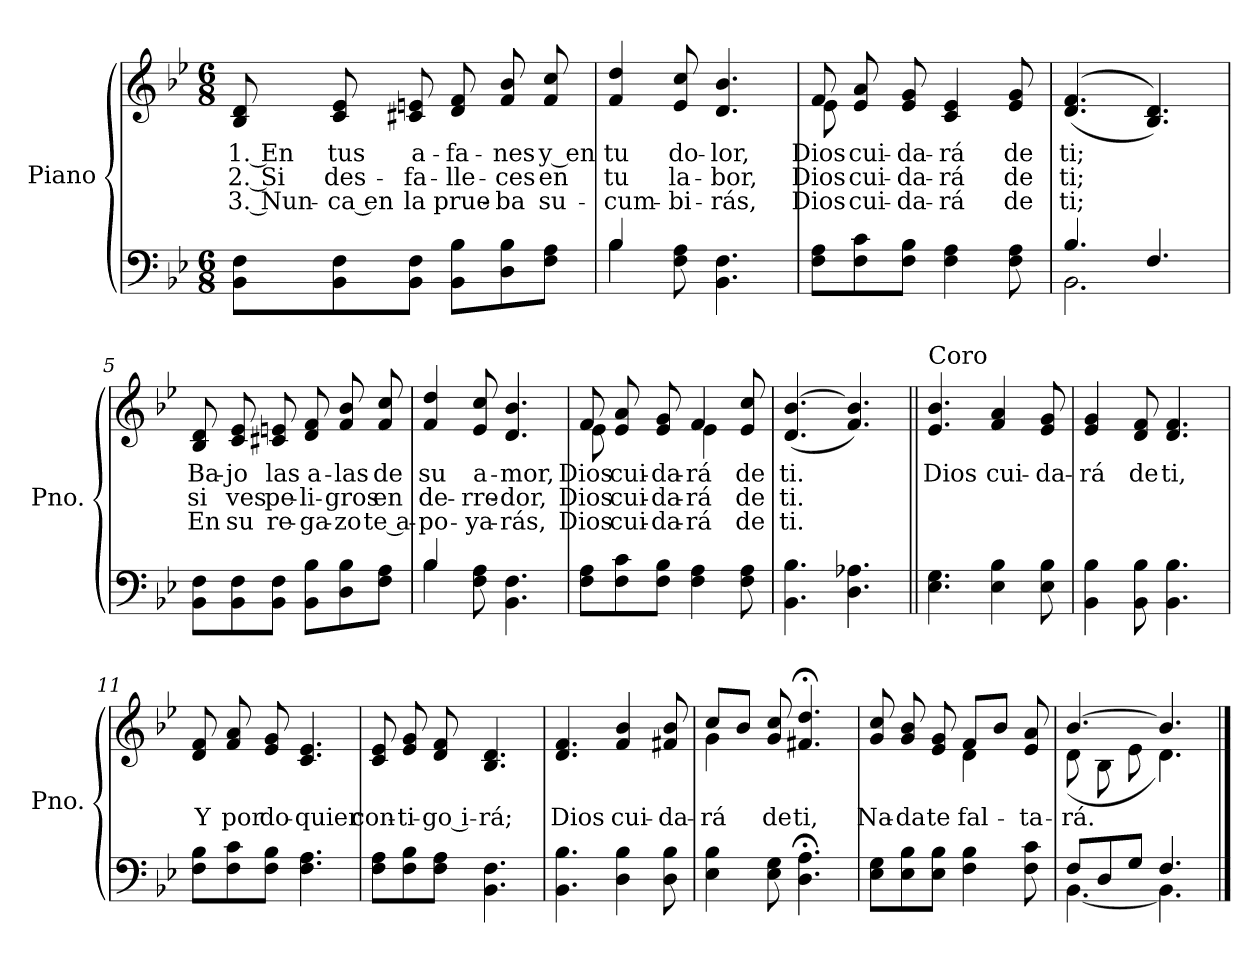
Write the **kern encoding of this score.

**kern	**kern	**text	**text	**text
*part1	*part1	*part1	*part1	*part1
*staff2	*staff1	*staff1	*staff1	*staff1
*I"Piano	*	*	*	*
*I'Pno.	*	*	*	*
*clefF4	*clefG2	*	*	*
*k[b-e-]	*k[b-e-]	*	*	*
*M6/8	*M6/8	*	*	*
=1	=1	=1	=1	=1
!	!	!LO:LY:b	!LO:LY:b	!LO:LY:b
8BB-\ 8F\L	8B-/ 8d/	1. En	2. Si	3. Nun-
!	!	!LO:LY:b	!LO:LY:b	!LO:LY:b
8BB-\ 8F\	8c/ 8e-/	tus	des-	-ca en
!	!	!LO:LY:b	!LO:LY:b	!LO:LY:b
8BB-\ 8F\J	8c#X/ 8en/	a-	-fa-	la
!	!	!LO:LY:b	!LO:LY:b	!LO:LY:b
8BB-\ 8B-\L	8d/ 8f/	-fa-	-lle-	prue-
!	!	!LO:LY:b	!LO:LY:b	!LO:LY:b
8D\ 8B-\	8f/ 8b-/	-nes	-ces	-ba
!	!	!LO:LY:b	!LO:LY:b	!LO:LY:b
8F\ 8A\J	8f/ 8cc/	y en	en	su-
=2	=2	=2	=2	=2
*^	*	*	*	*
!	!	!	!LO:LY:b	!LO:LY:b	!LO:LY:b
4B-/	4B-\	4f/ 4dd/	tu	tu	-cum-
!	!	!	!LO:LY:b	!LO:LY:b	!LO:LY:b
8F\ 8A\	2ryy	8e-/ 8cc/	do-	la-	-bi-
!	!	!	!LO:LY:b	!LO:LY:b	!LO:LY:b
4.BB-\ 4.F\	.	4.d/ 4.b-/	-lor,	-bor,	-rás,
*v	*v	*	*	*	*
=3	=3	=3	=3	=3
!	!	!LO:LY:b	!LO:LY:b	!LO:LY:b
*	*^	*	*	*
8F\ 8A\L	8f/	8e-\	Dios	Dios	Dios
!	!	!	!LO:LY:b	!LO:LY:b	!LO:LY:b
8F\ 8c\	8e-/ 8a/	2ryy	cui-	cui-	cui-
!	!	!	!LO:LY:b	!LO:LY:b	!LO:LY:b
8F\ 8B-\J	8e-/ 8g/	.	-da-	-da-	-da-
!	!	!	!LO:LY:b	!LO:LY:b	!LO:LY:b
4F\ 4A\	4c/ 4e-/	.	-rá	-rá	-rá
!	!	!	!LO:LY:b	!LO:LY:b	!LO:LY:b
8F\ 8A\	8e-/ 8g/	8ryy	de	de	de
=4	=4	=4	=4	=4	=4
*^	*	*	*	*	*
!	!	!	!	!LO:LY:b	!LO:LY:b	!LO:LY:b
*	*	*v	*v	*	*	*
4.B-/	2.BB-\	(<(>4.d/ 4.f/	ti;	ti;	ti;
4.F/	.	4.B-/ 4.d/))	.	.	.
*v	*v	*	*	*	*
!!LO:LB:g=z
=5	=5	=5	=5	=5
!	!	!LO:LY:b	!LO:LY:b	!LO:LY:b
8BB-\ 8F\L	8B-/ 8d/	Ba-	si	En
!	!	!LO:LY:b	!LO:LY:b	!LO:LY:b
8BB-\ 8F\	8c/ 8e-/	-jo	ves	su
!	!	!LO:LY:b	!LO:LY:b	!LO:LY:b
8BB-\ 8F\J	8c#X/ 8en/	las	pe-	re-
!	!	!LO:LY:b	!LO:LY:b	!LO:LY:b
8BB-\ 8B-\L	8d/ 8f/	a-	-li-	-ga-
!	!	!LO:LY:b	!LO:LY:b	!LO:LY:b
8D\ 8B-\	8f/ 8b-/	-las	-gros	-zo
!	!	!LO:LY:b	!LO:LY:b	!LO:LY:b
8F\ 8A\J	8f/ 8cc/	de	en	te a-
=6	=6	=6	=6	=6
*^	*	*	*	*
!	!	!	!LO:LY:b	!LO:LY:b	!LO:LY:b
4B-/	4B-\	4f/ 4dd/	su	de-	-po-
!	!	!	!LO:LY:b	!LO:LY:b	!LO:LY:b
8F\ 8A\	2ryy	8e-/ 8cc/	a-	-rre-	-ya-
!	!	!	!LO:LY:b	!LO:LY:b	!LO:LY:b
4.BB-\ 4.F\	.	4.d/ 4.b-/	-mor,	-dor,	-rás,
*v	*v	*	*	*	*
=7	=7	=7	=7	=7
!	!	!LO:LY:b	!LO:LY:b	!LO:LY:b
*	*^	*	*	*
8F\ 8A\L	8f/	8e-\	Dios	Dios	Dios
!	!	!	!LO:LY:b	!LO:LY:b	!LO:LY:b
8F\ 8c\	8e-/ 8a/	4ryy	cui-	cui-	cui-
!	!	!	!LO:LY:b	!LO:LY:b	!LO:LY:b
8F\ 8B-\J	8e-/ 8g/	.	-da-	-da-	-da-
!	!	!	!LO:LY:b	!LO:LY:b	!LO:LY:b
4F\ 4A\	4f/	4e-\	-rá	-rá	-rá
!	!	!	!LO:LY:b	!LO:LY:b	!LO:LY:b
8F\ 8A\	8e-/ 8cc/	8ryy	de	de	de
=8	=8	=8	=8	=8	=8
!	!	!	!LO:LY:b	!LO:LY:b	!LO:LY:b
*	*v	*v	*	*	*
4.BB-\ 4.B-\	(<4.d/ [4.b-/	ti.	ti.	ti.
4.D\ 4.A-X\	4.f/ 4.b-/])	.	.	.
!!LO:LB:g=z
=9||	=9||	=9||	=9||	=9||
!	!LO:TX:a:t=Coro	!	!	!
!	!	!LO:LY:b	!	!
4.E-\ 4.G\	4.e-/ 4.b-/	Dios	.	.
!	!	!LO:LY:b	!	!
4E-\ 4B-\	4f/ 4a/	cui-	.	.
!	!	!LO:LY:b	!	!
8E-\ 8B-\	8e-/ 8g/	-da-	.	.
=10	=10	=10	=10	=10
!	!	!LO:LY:b	!	!
4BB-\ 4B-\	4e-/ 4g/	-rá	.	.
!	!	!LO:LY:b	!	!
8BB-\ 8B-\	8d/ 8f/	de	.	.
!	!	!LO:LY:b	!	!
4.BB-\ 4.B-\	4.d/ 4.f/	ti,	.	.
=11	=11	=11	=11	=11
!	!	!LO:LY:b	!	!
8F\ 8B-\L	8d/ 8f/	Y	.	.
!	!	!LO:LY:b	!	!
8F\ 8c\	8f/ 8a/	por	.	.
!	!	!LO:LY:b	!	!
8F\ 8B-\J	8e-/ 8g/	do-	.	.
!	!	!LO:LY:b	!	!
4.F\ 4.A\	4.c/ 4.e-/	-quier	.	.
=12	=12	=12	=12	=12
!	!	!LO:LY:b	!	!
8F\ 8A\L	8c/ 8e-/	con-	.	.
!	!	!LO:LY:b	!	!
8F\ 8B-\	8e-/ 8g/	-ti-	.	.
!	!	!LO:LY:b	!	!
8F\ 8A\J	8d/ 8f/	-go i-	.	.
!	!	!LO:LY:b	!	!
4.BB-\ 4.F\	4.B-/ 4.d/	-rá;	.	.
!!LO:LB:g=z
=13	=13	=13	=13	=13
!	!	!LO:LY:b	!	!
4.BB-\ 4.B-\	4.d/ 4.f/	Dios	.	.
!	!	!LO:LY:b	!	!
4D\ 4B-\	4f/ 4b-/	cui-	.	.
!	!	!LO:LY:b	!	!
8D\ 8B-\	8f#X/ 8b-/	-da-	.	.
=14	=14	=14	=14	=14
!	!	!LO:LY:b	!	!
*	*^	*	*	*
4E-\ 4B-\	8cc/L	4g\	-rá	.	.
.	8b-/J	.	.	.	.
!	!	!	!LO:LY:b	!	!
8E-\ 8G\	8g/ 8cc/	2ryy	de	.	.
!	!	!	!LO:LY:b	!	!
4.D\; 4.A\;	4.f#X/;< 4.dd/;<	.	ti,	.	.
=15	=15	=15	=15	=15	=15
!	!	!	!LO:LY:b	!	!
8E-\ 8G\L	8g/ 8cc/	4.ryy	Na-	.	.
!	!	!	!LO:LY:b	!	!
8E-\ 8B-\	8g/ 8b-/	.	-da	.	.
!	!	!	!LO:LY:b	!	!
8E-\ 8B-\J	8e-/ 8g/	.	te	.	.
!	!	!	!LO:LY:b	!	!
4F\ 4B-\	8f/L	4d\	fal-	.	.
.	8b-/J	.	.	.	.
!	!	!	!LO:LY:b	!	!
8F\ 8c\	8e-/ 8a/	8ryy	-ta-	.	.
=16	=16	=16	=16	=16	=16
*^	*	*	*	*	*
!	!	!	!	!LO:LY:b	!	!
8F/L	[4.BB-\	[4.b-/	(<8d\	-rá.	.	.
8D/	.	.	8B-\	.	.	.
8G/J	.	.	8e-\	.	.	.
4.F/	4.BB-\]	4.b-/]	4.d\)	.	.	.
*v	*v	*	*	*	*	*
*	*v	*v	*	*	*
==	==	==	==	==
*-	*-	*-	*-	*-
